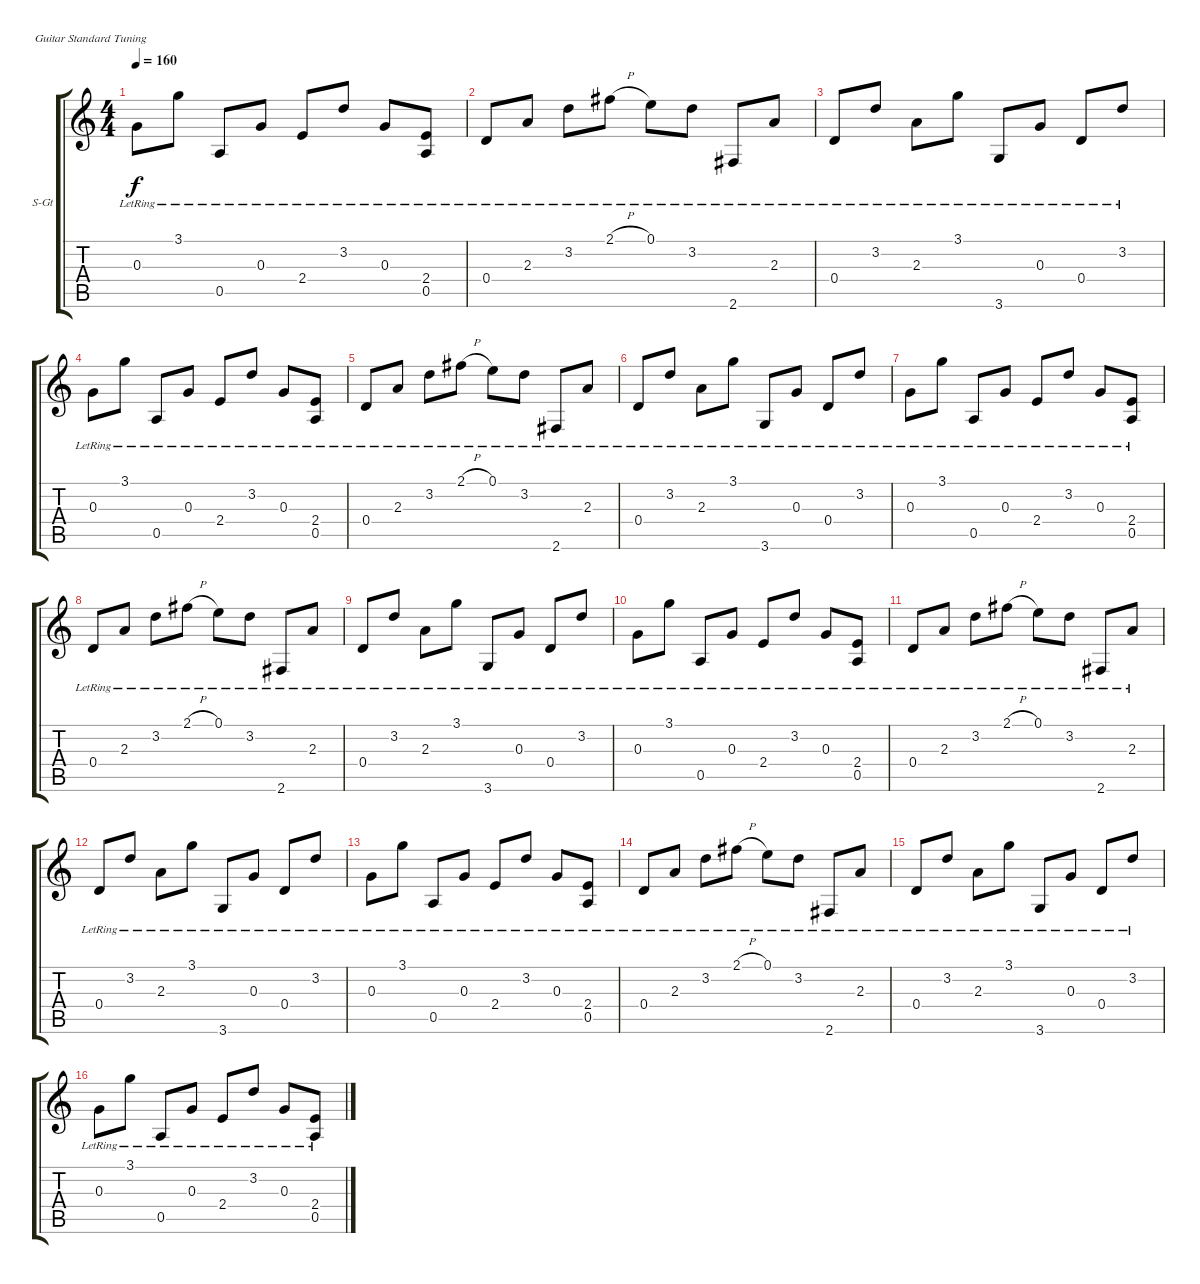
\bracketExtendMode groupsimilarinstruments
\firstSystemTrackNameOrientation horizontal
\otherSystemsTrackNameOrientation horizontal
\track ("Pista 1" "S-Gt") {instrument acousticguitarsteel}
\staff {score tabs}
\tuning (E4 B3 G3 D3 A2 E2)
\ts (4 4)
\tempo 160
\clef g2
\ks c
0.3{lr}.8{dy f} 3.1{lr}.8 0.5{lr}.8 0.3{lr}.8 2.4{lr}.8 3.2{lr}.8 0.3{lr}.8 (2.4{lr} 0.5{lr}).8 |
0.4{lr}.8 2.3{lr}.8 3.2{lr}.8 2.1{h lr}.8 0.1{lr}.8 3.2{lr}.8 2.6{lr}.8 2.3{lr}.8 |
0.4{lr}.8 3.2{lr}.8 2.3{lr}.8 3.1{lr}.8 3.6{lr}.8 0.3{lr}.8 0.4{lr}.8 3.2{lr}.8 |
0.3{lr}.8 3.1{lr}.8 0.5{lr}.8 0.3{lr}.8 2.4{lr}.8 3.2{lr}.8 0.3{lr}.8 (2.4{lr} 0.5{lr}).8 |
0.4{lr}.8 2.3{lr}.8 3.2{lr}.8 2.1{h lr}.8 0.1{lr}.8 3.2{lr}.8 2.6{lr}.8 2.3{lr}.8 |
0.4{lr}.8 3.2{lr}.8 2.3{lr}.8 3.1{lr}.8 3.6{lr}.8 0.3{lr}.8 0.4{lr}.8 3.2{lr}.8 |
0.3{lr}.8 3.1{lr}.8 0.5{lr}.8 0.3{lr}.8 2.4{lr}.8 3.2{lr}.8 0.3{lr}.8 (2.4{lr} 0.5{lr}).8 |
0.4{lr}.8 2.3{lr}.8 3.2{lr}.8 2.1{h lr}.8 0.1{lr}.8 3.2{lr}.8 2.6{lr}.8 2.3{lr}.8 |
0.4{lr}.8 3.2{lr}.8 2.3{lr}.8 3.1{lr}.8 3.6{lr}.8 0.3{lr}.8 0.4{lr}.8 3.2{lr}.8 |
0.3{lr}.8 3.1{lr}.8 0.5{lr}.8 0.3{lr}.8 2.4{lr}.8 3.2{lr}.8 0.3{lr}.8 (2.4{lr} 0.5{lr}).8 |
0.4{lr}.8 2.3{lr}.8 3.2{lr}.8 2.1{h lr}.8 0.1{lr}.8 3.2{lr}.8 2.6{lr}.8 2.3{lr}.8 |
0.4{lr}.8 3.2{lr}.8 2.3{lr}.8 3.1{lr}.8 3.6{lr}.8 0.3{lr}.8 0.4{lr}.8 3.2{lr}.8 |
0.3{lr}.8 3.1{lr}.8 0.5{lr}.8 0.3{lr}.8 2.4{lr}.8 3.2{lr}.8 0.3{lr}.8 (2.4{lr} 0.5{lr}).8 |
0.4{lr}.8 2.3{lr}.8 3.2{lr}.8 2.1{h lr}.8 0.1{lr}.8 3.2{lr}.8 2.6{lr}.8 2.3{lr}.8 |
0.4{lr}.8 3.2{lr}.8 2.3{lr}.8 3.1{lr}.8 3.6{lr}.8 0.3{lr}.8 0.4{lr}.8 3.2{lr}.8 |
0.3{lr}.8 3.1{lr}.8 0.5{lr}.8 0.3{lr}.8 2.4{lr}.8 3.2{lr}.8 0.3{lr}.8 (2.4{lr} 0.5{lr}).8
